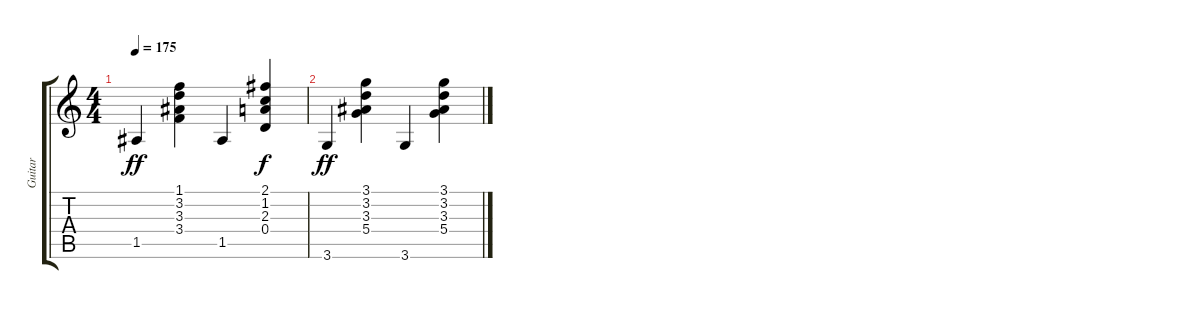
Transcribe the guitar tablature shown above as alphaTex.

\track ("Guitar" "Guitar") {instrument acousticguitarsteel}
\staff {score tabs}
\tuning (E4 B3 G3 D3 A2 E2) {hide}
\ts (4 4)
\tempo 175
\clef g2
\ks c
1.5.4{dy ff} (1.1 3.2 3.3 3.4).4 1.5.4 (2.1 1.2 2.3 0.4).4{dy f} |
3.6.4{dy ff} (3.1 3.2 3.3 5.4).4 3.6.4 (3.1 3.2 3.3 5.4).4
